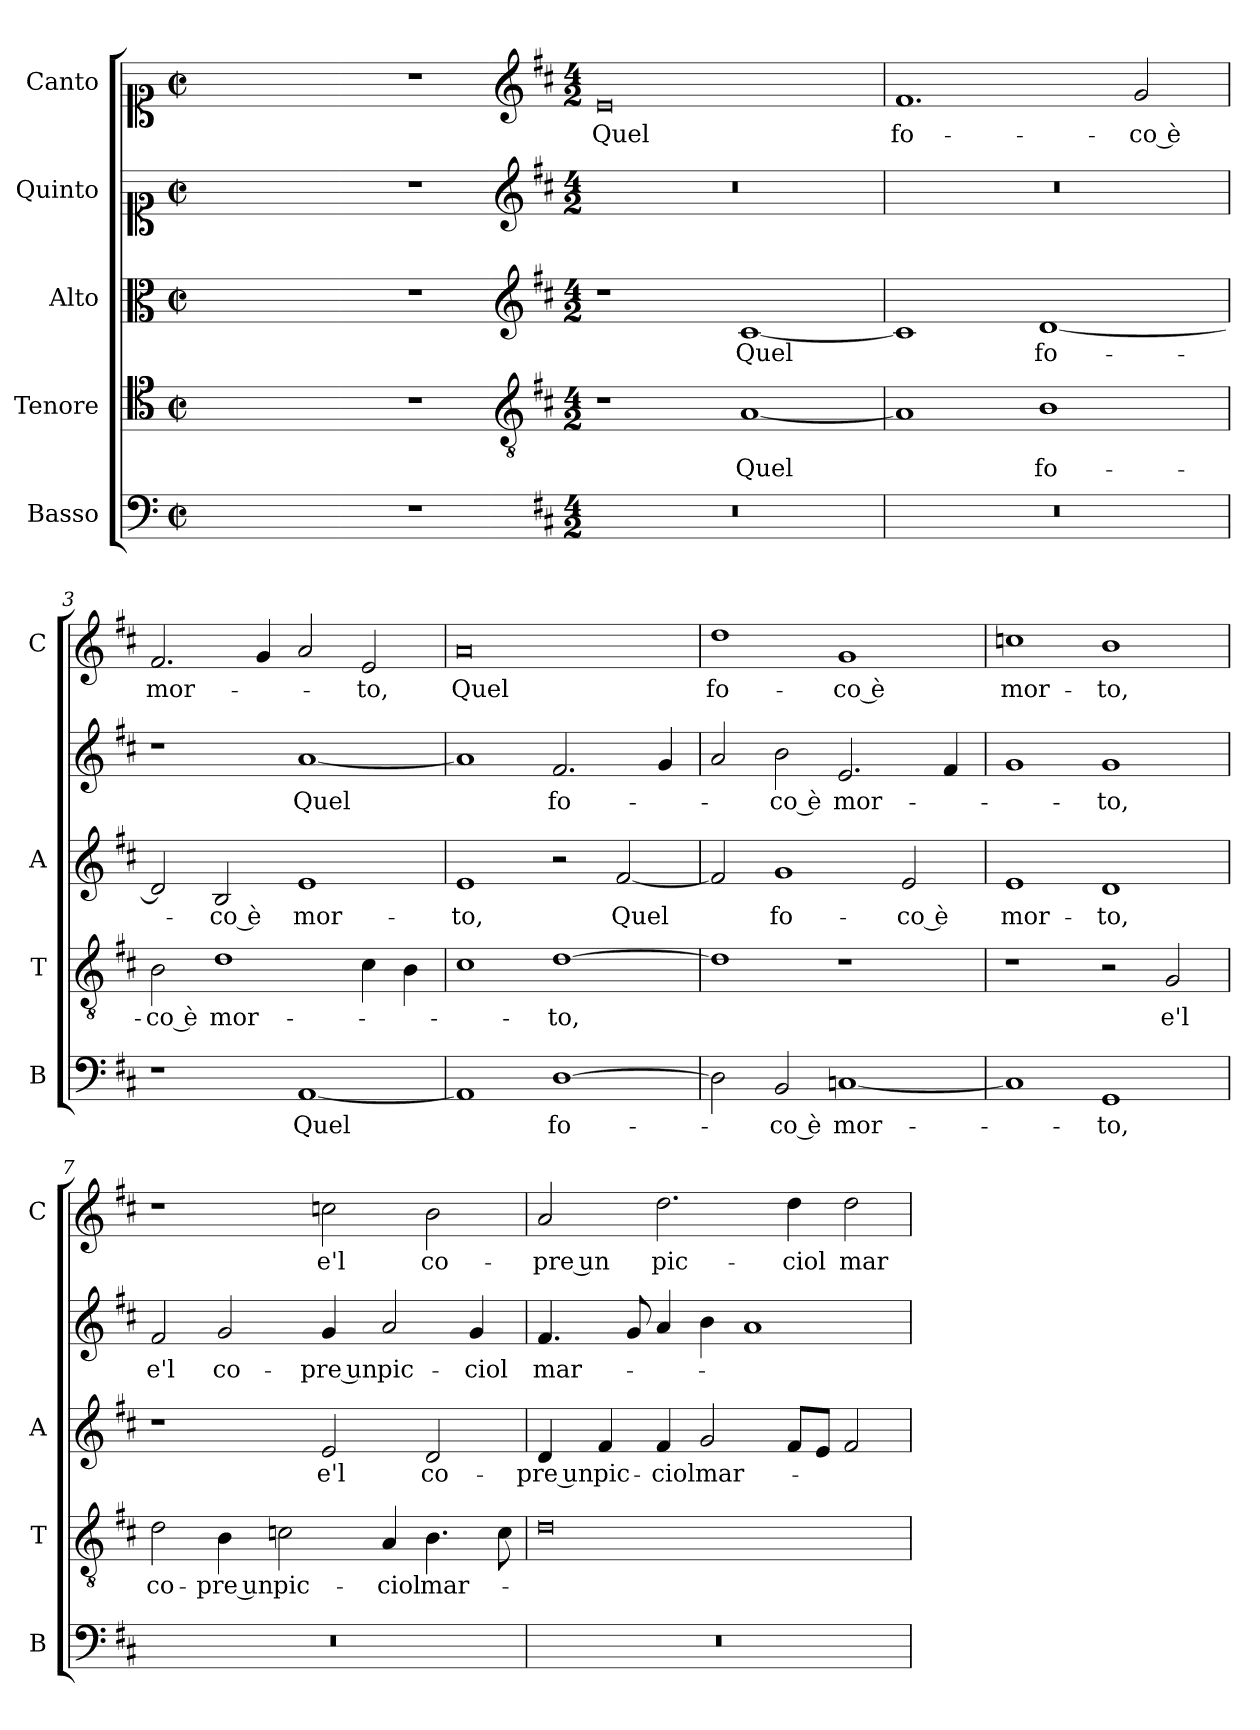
**kern	**text	**kern	**text	**kern	**text	**kern	**text	**kern	**text
*part5	*part5	*part4	*part4	*part3	*part3	*part2	*part2	*part1	*part1
*staff5	*staff5	*staff4	*staff4	*staff3	*staff3	*staff2	*staff2	*staff1	*staff1
*I"Basso	*	*I"Tenore	*	*I"Alto	*	*I"Quinto	*	*I"Canto	*
*I'B	*	*I'T	*	*I'A	*	*	*	*I'C	*
*clefF4	*	*clefC4	*	*clefC3	*	*clefC1	*	*clefC1	*
*k[]	*	*k[]	*	*k[]	*	*k[]	*	*k[]	*
*C:	*	*C:	*	*C:	*	*C:	*	*C:	*
*M2/2	*	*M2/2	*	*M2/2	*	*M2/2	*	*M2/2	*
*met(c|)	*	*met(c|)	*	*met(c|)	*	*met(c|)	*	*met(c|)	*
=	=	=	=	=	=	=	=	=	=
1ryy	.	1ryy	.	1ryy	.	1ryy	.	1ryy	.
=1X-	=1X-	=1X-	=1X-	=1X-	=1X-	=1X-	=1X-	=1X-	=1X-
1r	.	1r	.	1r	.	1r	.	1r	.
=1-	=1-	=1-	=1-	=1-	=1-	=1-	=1-	=1-	=1-
*	*	*clefGv2	*	*clefG2	*	*clefG2	*	*clefG2	*
*k[f#c#]	*	*k[f#c#]	*	*k[f#c#]	*	*k[f#c#]	*	*k[f#c#]	*
*D:	*	*D:	*	*D:	*	*D:	*	*D:	*
*M4/2	*	*M4/2	*	*M4/2	*	*M4/2	*	*M4/2	*
!	!	!	!	!	!	!	!	!	!LO:LY:b
0r	.	1r	.	1r	.	0r	.	0e	Quel
!	!	!	!LO:LY:b	!	!LO:LY:b	!	!	!	!
.	.	[1A	Quel	[1c#	Quel	.	.	.	.
=2	=2	=2	=2	=2	=2	=2	=2	=2	=2
!	!	!	!	!	!	!	!	!	!LO:LY:b
0r	.	1A]	.	1c#]	.	0r	.	1.f#	fo-
!	!	!	!LO:LY:b	!	!LO:LY:b	!	!	!	!
.	.	1B	fo-	[1d	fo-	.	.	.	.
!	!	!	!	!	!	!	!	!	!LO:LY:b
.	.	.	.	.	.	.	.	2g/	-co è
=3	=3	=3	=3	=3	=3	=3	=3	=3	=3
!	!	!	!LO:LY:b	!	!	!	!	!	!LO:LY:b
1r	.	2B\	-co è	2d/]	.	1r	.	2.f#/	mor-
!	!	!	!LO:LY:b	!	!LO:LY:b	!	!	!	!
.	.	1d	mor-	2B/	-co è	.	.	.	.
.	.	.	.	.	.	.	.	4g/	.
!	!LO:LY:b	!	!	!	!LO:LY:b	!	!LO:LY:b	!	!
[1AA	Quel	.	.	1e	mor-	[1a	Quel	2a/	.
!	!	!	!	!	!	!	!	!	!LO:LY:b
.	.	4c#\	.	.	.	.	.	2e/	-to,
.	.	4B\	.	.	.	.	.	.	.
=4	=4	=4	=4	=4	=4	=4	=4	=4	=4
!	!	!	!	!	!LO:LY:b	!	!	!	!LO:LY:b
1AA]	.	1c#	.	1e	-to,	1a]	.	0a	Quel
!	!LO:LY:b	!	!LO:LY:b	!	!	!	!LO:LY:b	!	!
[1D	fo-	[1d	-to,	2r	.	2.f#/	fo-	.	.
!	!	!	!	!	!LO:LY:b	!	!	!	!
.	.	.	.	[2f#/	Quel	.	.	.	.
.	.	.	.	.	.	4g/	.	.	.
!!LO:LB:g=z
=5	=5	=5	=5	=5	=5	=5	=5	=5	=5
!	!	!	!	!	!	!	!	!	!LO:LY:b
2D\]	.	1d]	.	2f#/]	.	2a/	.	1dd	fo-
!	!LO:LY:b	!	!	!	!LO:LY:b	!	!LO:LY:b	!	!
2BB/	-co è	.	.	1g	fo-	2b\	-co è	.	.
!	!LO:LY:b	!	!	!	!	!	!LO:LY:b	!	!LO:LY:b
[1Cn	mor-	1r	.	.	.	2.e/	mor-	1g	-co è
!	!	!	!	!	!LO:LY:b	!	!	!	!
.	.	.	.	2e/	-co è	.	.	.	.
.	.	.	.	.	.	4f#/	.	.	.
=6	=6	=6	=6	=6	=6	=6	=6	=6	=6
!	!	!	!	!	!LO:LY:b	!	!	!	!LO:LY:b
1C]	.	1r	.	1e	mor-	1g	.	1ccn	mor-
!	!LO:LY:b	!	!	!	!LO:LY:b	!	!LO:LY:b	!	!LO:LY:b
1GG	-to,	2r	.	1d	-to,	1g	-to,	1b	-to,
!	!	!	!LO:LY:b	!	!	!	!	!	!
.	.	2G/	e'l	.	.	.	.	.	.
=7	=7	=7	=7	=7	=7	=7	=7	=7	=7
!	!	!	!LO:LY:b	!	!	!	!LO:LY:b	!	!
0r	.	2d\	co-	1r	.	2f#/	e'l	1r	.
!	!	!	!LO:LY:b	!	!	!	!LO:LY:b	!	!
.	.	4B\	-pre un	.	.	2g/	co-	.	.
!	!	!	!LO:LY:b	!	!	!	!	!	!
.	.	2cn\	pic-	.	.	.	.	.	.
!	!	!	!	!	!LO:LY:b	!	!LO:LY:b	!	!LO:LY:b
.	.	.	.	2e/	e'l	4g/	-pre un	2ccn\	e'l
!	!	!	!LO:LY:b	!	!	!	!LO:LY:b	!	!
.	.	4A/	-ciol	.	.	2a/	pic-	.	.
!	!	!	!LO:LY:b	!	!LO:LY:b	!	!	!	!LO:LY:b
.	.	4.B\	mar-	2d/	co-	.	.	2b\	co-
!	!	!	!	!	!	!	!LO:LY:b	!	!
.	.	.	.	.	.	4g/	-ciol	.	.
.	.	8c\	.	.	.	.	.	.	.
=8	=8	=8	=8	=8	=8	=8	=8	=8	=8
!	!	!	!	!	!LO:LY:b	!	!LO:LY:b	!	!LO:LY:b
0r	.	0d	.	4d/	-pre un	4.f#/	mar-	2a/	-pre un
!	!	!	!	!	!LO:LY:b	!	!	!	!
.	.	.	.	4f#/	pic-	.	.	.	.
.	.	.	.	.	.	8g/	.	.	.
!	!	!	!	!	!LO:LY:b	!	!	!	!LO:LY:b
.	.	.	.	4f#/	-ciol	4a/	.	2.dd\	pic-
!	!	!	!	!	!LO:LY:b	!	!	!	!
.	.	.	.	2g/	mar-	4b\	.	.	.
.	.	.	.	.	.	1a	.	.	.
!	!	!	!	!	!	!	!	!	!LO:LY:b
.	.	.	.	8f#/L	.	.	.	4dd\	-ciol
.	.	.	.	8e/J	.	.	.	.	.
!	!	!	!	!	!	!	!	!	!LO:LY:b
.	.	.	.	2f#/	.	.	.	2dd\	mar-
=	=	=	=	=	=	=	=	=	=
*-	*-	*-	*-	*-	*-	*-	*-	*-	*-
